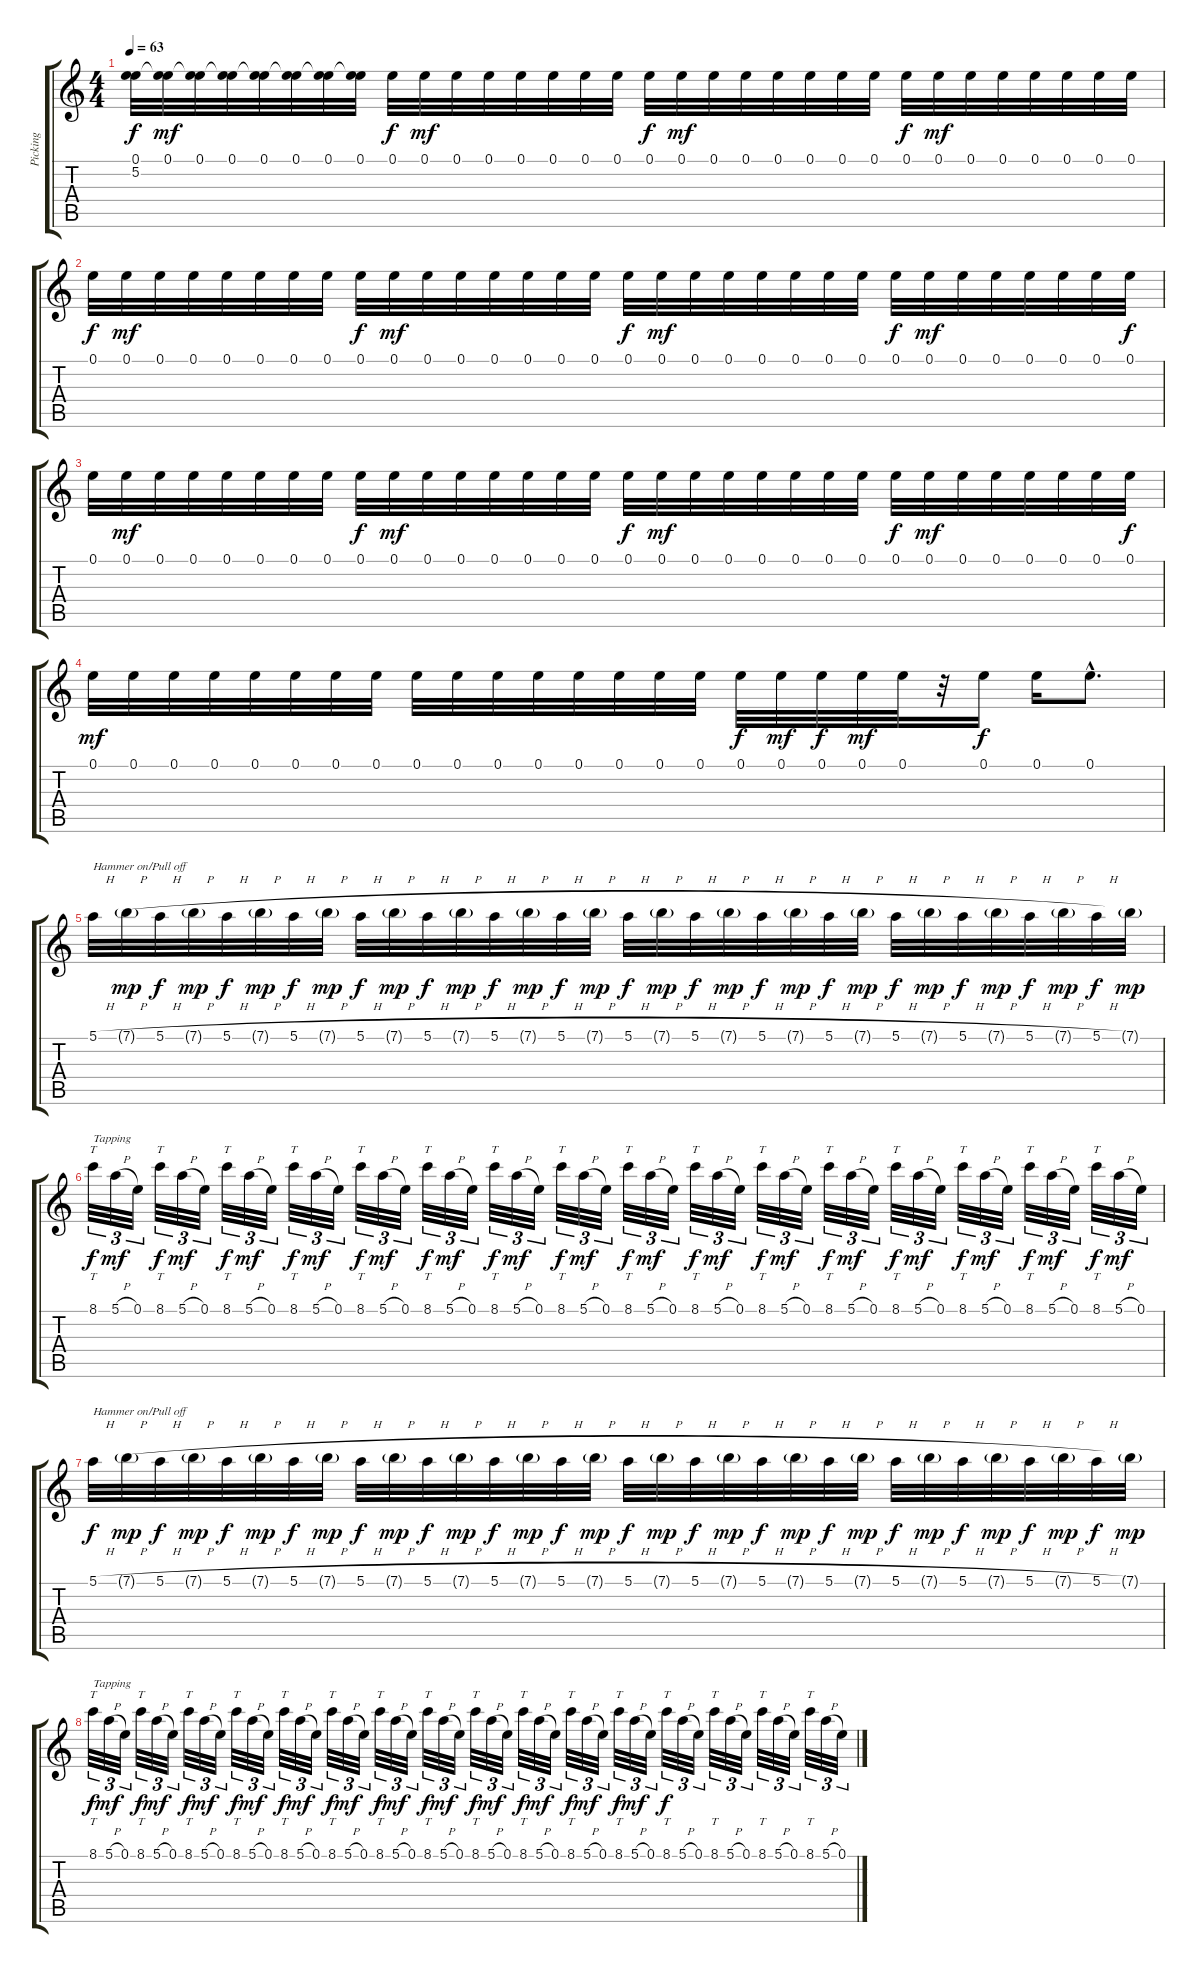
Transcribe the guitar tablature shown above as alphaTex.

\track ("Picking" "Picking") {instrument electricguitarjazz}
\staff {score tabs}
\tuning (E4 B3 G3 D3 A2 E2) {hide}
\ts (4 4)
\tempo 63
\clef g2
\ks c
(0.1 5.2{t}).32{dy f volume 10 instrument electricguitarjazz} (0.1 5.2{t}).32{dy mf} (0.1 5.2{t}).32 (0.1 5.2{t}).32 (0.1 5.2{t}).32 (0.1 5.2{t}).32 (0.1 5.2{t}).32 (0.1 5.2{t}).32 0.1.32{dy f} 0.1.32{dy mf} 0.1.32 0.1.32 0.1.32 0.1.32 0.1.32 0.1.32 0.1.32{dy f} 0.1.32{dy mf} 0.1.32 0.1.32 0.1.32 0.1.32 0.1.32 0.1.32 0.1.32{dy f} 0.1.32{dy mf} 0.1.32 0.1.32 0.1.32 0.1.32 0.1.32 0.1.32 |
0.1.32{dy f} 0.1.32{dy mf} 0.1.32 0.1.32 0.1.32 0.1.32 0.1.32 0.1.32 0.1.32{dy f} 0.1.32{dy mf} 0.1.32 0.1.32 0.1.32 0.1.32 0.1.32 0.1.32 0.1.32{dy f} 0.1.32{dy mf} 0.1.32 0.1.32 0.1.32 0.1.32 0.1.32 0.1.32 0.1.32{dy f} 0.1.32{dy mf} 0.1.32 0.1.32 0.1.32 0.1.32 0.1.32 0.1.32{dy f} |
0.1.32 0.1.32{dy mf} 0.1.32 0.1.32 0.1.32 0.1.32 0.1.32 0.1.32 0.1.32{dy f} 0.1.32{dy mf} 0.1.32 0.1.32 0.1.32 0.1.32 0.1.32 0.1.32 0.1.32{dy f} 0.1.32{dy mf} 0.1.32 0.1.32 0.1.32 0.1.32 0.1.32 0.1.32 0.1.32{dy f} 0.1.32{dy mf} 0.1.32 0.1.32 0.1.32 0.1.32 0.1.32 0.1.32{dy f} |
0.1.32{dy mf} 0.1.32 0.1.32 0.1.32 0.1.32 0.1.32 0.1.32 0.1.32 0.1.32 0.1.32 0.1.32 0.1.32 0.1.32 0.1.32 0.1.32 0.1.32 0.1.32{dy f} 0.1.32{dy mf} 0.1.32{dy f} 0.1.32{dy mf} 0.1.32 r.32 0.1.16{dy f} 0.1.16 0.1{hac}.8{d} |
5.1{h}.32{txt "Hammer on/Pull off"} 7.1{h g}.32{dy mp} 5.1{h}.32{dy f} 7.1{h g}.32{dy mp} 5.1{h}.32{dy f} 7.1{h g}.32{dy mp} 5.1{h}.32{dy f} 7.1{h g}.32{dy mp} 5.1{h}.32{dy f} 7.1{h g}.32{dy mp} 5.1{h}.32{dy f} 7.1{h g}.32{dy mp} 5.1{h}.32{dy f} 7.1{h g}.32{dy mp} 5.1{h}.32{dy f} 7.1{h g}.32{dy mp} 5.1{h}.32{dy f} 7.1{h g}.32{dy mp} 5.1{h}.32{dy f} 7.1{h g}.32{dy mp} 5.1{h}.32{dy f} 7.1{h g}.32{dy mp} 5.1{h}.32{dy f} 7.1{h g}.32{dy mp} 5.1{h}.32{dy f} 7.1{h g}.32{dy mp} 5.1{h}.32{dy f} 7.1{h g}.32{dy mp} 5.1{h}.32{dy f} 7.1{h g}.32{dy mp} 5.1{h}.32{dy f} 7.1{g}.32{dy mp} |
8.1.32{tt tu (3 2) txt "Tapping" dy f} 5.1{h}.32{tu (3 2) dy mf} 0.1.32{tu (3 2)} 8.1.32{tt tu (3 2) dy f} 5.1{h}.32{tu (3 2) dy mf} 0.1.32{tu (3 2)} 8.1.32{tt tu (3 2) dy f} 5.1{h}.32{tu (3 2) dy mf} 0.1.32{tu (3 2)} 8.1.32{tt tu (3 2) dy f} 5.1{h}.32{tu (3 2) dy mf} 0.1.32{tu (3 2)} 8.1.32{tt tu (3 2) dy f} 5.1{h}.32{tu (3 2) dy mf} 0.1.32{tu (3 2)} 8.1.32{tt tu (3 2) dy f} 5.1{h}.32{tu (3 2) dy mf} 0.1.32{tu (3 2)} 8.1.32{tt tu (3 2) dy f} 5.1{h}.32{tu (3 2) dy mf} 0.1.32{tu (3 2)} 8.1.32{tt tu (3 2) dy f} 5.1{h}.32{tu (3 2) dy mf} 0.1.32{tu (3 2)} 8.1.32{tt tu (3 2) dy f} 5.1{h}.32{tu (3 2) dy mf} 0.1.32{tu (3 2)} 8.1.32{tt tu (3 2) dy f} 5.1{h}.32{tu (3 2) dy mf} 0.1.32{tu (3 2)} 8.1.32{tt tu (3 2) dy f} 5.1{h}.32{tu (3 2) dy mf} 0.1.32{tu (3 2)} 8.1.32{tt tu (3 2) dy f} 5.1{h}.32{tu (3 2) dy mf} 0.1.32{tu (3 2)} 8.1.32{tt tu (3 2) dy f} 5.1{h}.32{tu (3 2) dy mf} 0.1.32{tu (3 2)} 8.1.32{tt tu (3 2) dy f} 5.1{h}.32{tu (3 2) dy mf} 0.1.32{tu (3 2)} 8.1.32{tt tu (3 2) dy f} 5.1{h}.32{tu (3 2) dy mf} 0.1.32{tu (3 2)} 8.1.32{tt tu (3 2) dy f} 5.1{h}.32{tu (3 2) dy mf} 0.1.32{tu (3 2)} |
5.1{h}.32{txt "Hammer on/Pull off " dy f} 7.1{h g}.32{dy mp} 5.1{h}.32{dy f} 7.1{h g}.32{dy mp} 5.1{h}.32{dy f} 7.1{h g}.32{dy mp} 5.1{h}.32{dy f} 7.1{h g}.32{dy mp} 5.1{h}.32{dy f} 7.1{h g}.32{dy mp} 5.1{h}.32{dy f} 7.1{h g}.32{dy mp} 5.1{h}.32{dy f} 7.1{h g}.32{dy mp} 5.1{h}.32{dy f} 7.1{h g}.32{dy mp} 5.1{h}.32{dy f} 7.1{h g}.32{dy mp} 5.1{h}.32{dy f} 7.1{h g}.32{dy mp} 5.1{h}.32{dy f} 7.1{h g}.32{dy mp} 5.1{h}.32{dy f} 7.1{h g}.32{dy mp} 5.1{h}.32{dy f} 7.1{h g}.32{dy mp} 5.1{h}.32{dy f} 7.1{h g}.32{dy mp} 5.1{h}.32{dy f} 7.1{h g}.32{dy mp} 5.1{h}.32{dy f} 7.1{g}.32{dy mp} |
8.1.32{tt tu (3 2) txt "Tapping" dy f} 5.1{h}.32{tu (3 2) dy mf} 0.1.32{tu (3 2)} 8.1.32{tt tu (3 2) dy f} 5.1{h}.32{tu (3 2) dy mf} 0.1.32{tu (3 2)} 8.1.32{tt tu (3 2) dy f} 5.1{h}.32{tu (3 2) dy mf} 0.1.32{tu (3 2)} 8.1.32{tt tu (3 2) dy f} 5.1{h}.32{tu (3 2) dy mf} 0.1.32{tu (3 2)} 8.1.32{tt tu (3 2) dy f} 5.1{h}.32{tu (3 2) dy mf} 0.1.32{tu (3 2)} 8.1.32{tt tu (3 2) dy f} 5.1{h}.32{tu (3 2) dy mf} 0.1.32{tu (3 2)} 8.1.32{tt tu (3 2) dy f} 5.1{h}.32{tu (3 2) dy mf} 0.1.32{tu (3 2)} 8.1.32{tt tu (3 2) dy f} 5.1{h}.32{tu (3 2) dy mf} 0.1.32{tu (3 2)} 8.1.32{tt tu (3 2) dy f} 5.1{h}.32{tu (3 2) dy mf} 0.1.32{tu (3 2)} 8.1.32{tt tu (3 2) dy f} 5.1{h}.32{tu (3 2) dy mf} 0.1.32{tu (3 2)} 8.1.32{tt tu (3 2) dy f} 5.1{h}.32{tu (3 2) dy mf} 0.1.32{tu (3 2)} 8.1.32{tt tu (3 2) dy f} 5.1{h}.32{tu (3 2) dy mf} 0.1.32{tu (3 2)} 8.1.32{tt tu (3 2) dy f} 5.1{h}.32{tu (3 2)} 0.1.32{tu (3 2)} 8.1.32{tt tu (3 2)} 5.1{h}.32{tu (3 2)} 0.1.32{tu (3 2)} 8.1.32{tt tu (3 2)} 5.1{h}.32{tu (3 2)} 0.1.32{tu (3 2)} 8.1.32{tt tu (3 2)} 5.1{h}.32{tu (3 2)} 0.1.32{tu (3 2)}
